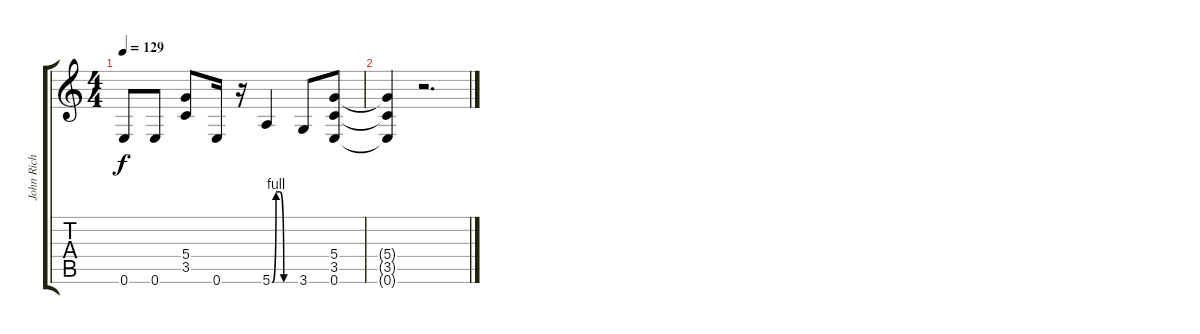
\track ("John Rich" "John Rich") {instrument acousticguitarsteel}
\staff {score tabs}
\tuning (E4 B3 G3 D3 A2 E2) {hide}
\ts (4 4)
\tempo 129
\clef g2
\ks c
0.6{t}.8{dy f} 0.6.8 (5.4 3.5).8 0.6.16 r.16 5.6{be (custom 0 0 10 4 20 4 30 0 60 0)}.4 3.6.8 (5.4 3.5 0.6).8 |
(5.4{t} 3.5{t} 0.6{t}).4 r.2{d}
